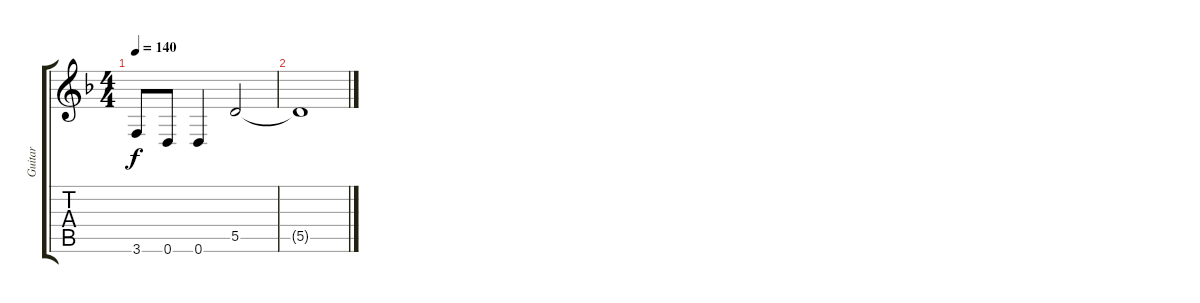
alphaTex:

\track ("Guitar" "Guitar") {instrument distortionguitar}
\staff {score tabs}
\tuning (E4 B3 G3 D3 A2 D2) {hide}
\ts (4 4)
\tempo 140
\clef g2
\ks dminor
3.6.8{dy f} 0.6.8 0.6.4 5.5.2 |
5.5{t}.1
